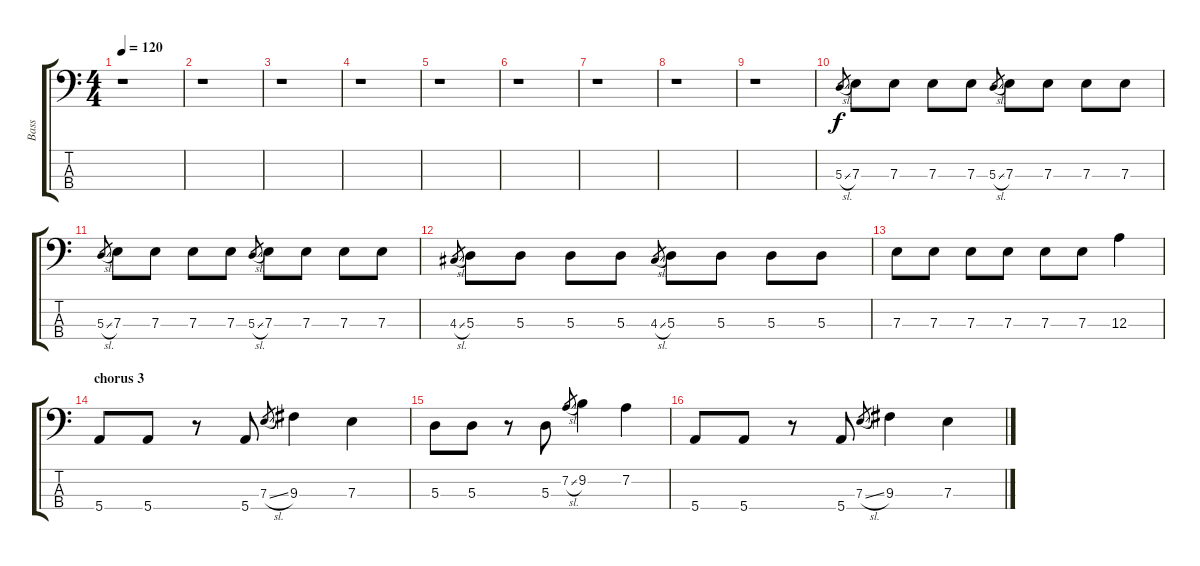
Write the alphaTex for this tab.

\track ("Bass" "Bass") {instrument electricbasspick}
\staff {score tabs}
\tuning (G2 D2 A1 E1) {hide}
\ts (4 4)
\tempo 120
\clef f4
\ks c
r.1{dy f} |
r.1 |
r.1 |
r.1 |
r.1 |
r.1 |
r.1 |
r.1 |
r.1 |
5.3{sl}.8{gr} 7.3.8 7.3.8 7.3.8 7.3.8 5.3{sl}.8{gr} 7.3.8 7.3.8 7.3.8 7.3.8 |
5.3{sl}.8{gr} 7.3.8 7.3.8 7.3.8 7.3.8 5.3{sl}.8{gr} 7.3.8 7.3.8 7.3.8 7.3.8 |
4.3{sl}.8{gr} 5.3.8 5.3.8 5.3.8 5.3.8 4.3{sl}.8{gr} 5.3.8 5.3.8 5.3.8 5.3.8 |
7.3.8 7.3.8 7.3.8 7.3.8 7.3.8 7.3.8 12.3.4 |
\section ("" "chorus 3")
5.4.8 5.4.8 r.8 5.4.8 7.3{sl}.8{gr} 9.3.4 7.3.4 |
5.3.8 5.3.8 r.8 5.3.8 7.2{sl}.8{gr} 9.2.4 7.2.4 |
5.4.8 5.4.8 r.8 5.4.8 7.3{sl}.8{gr} 9.3.4 7.3.4
